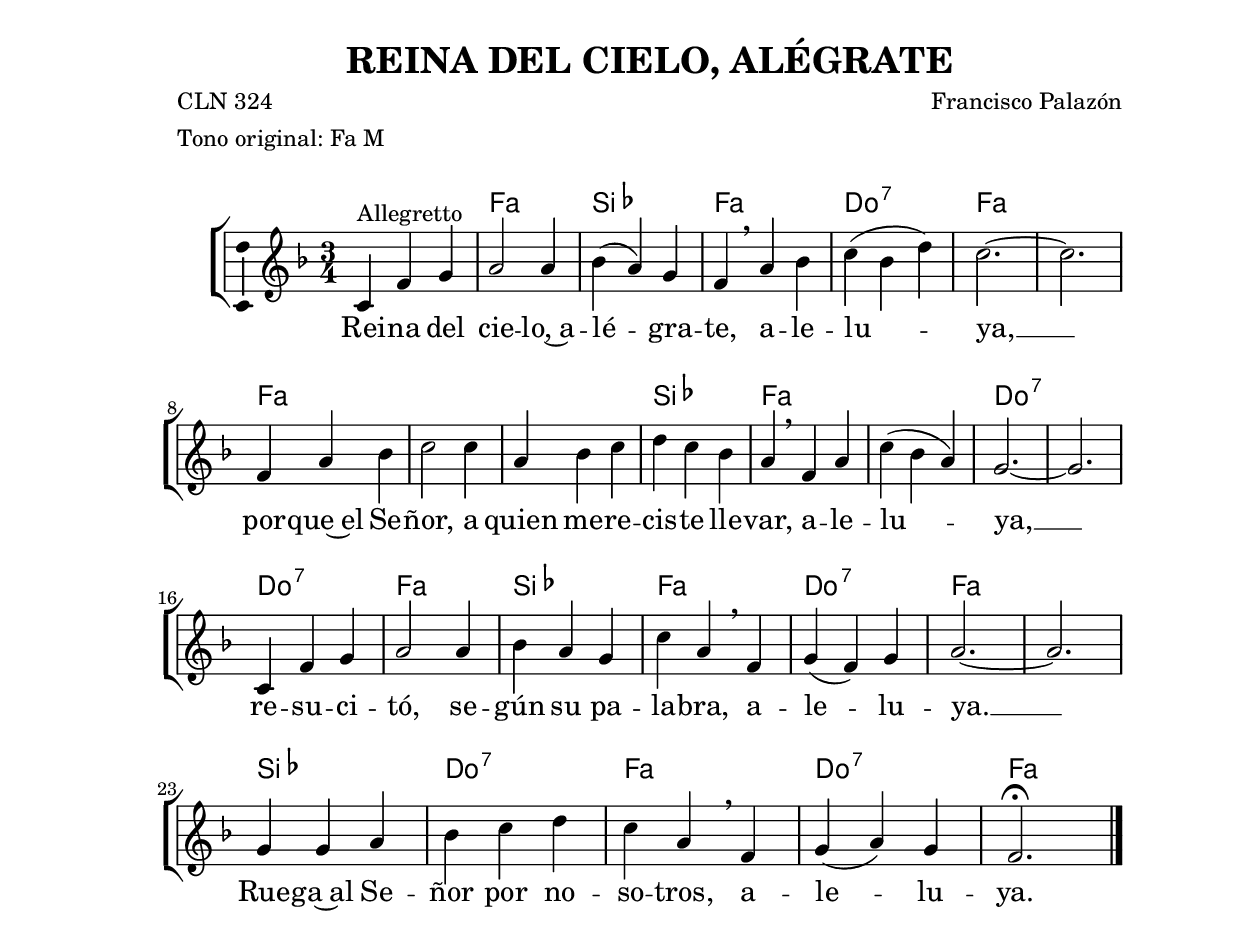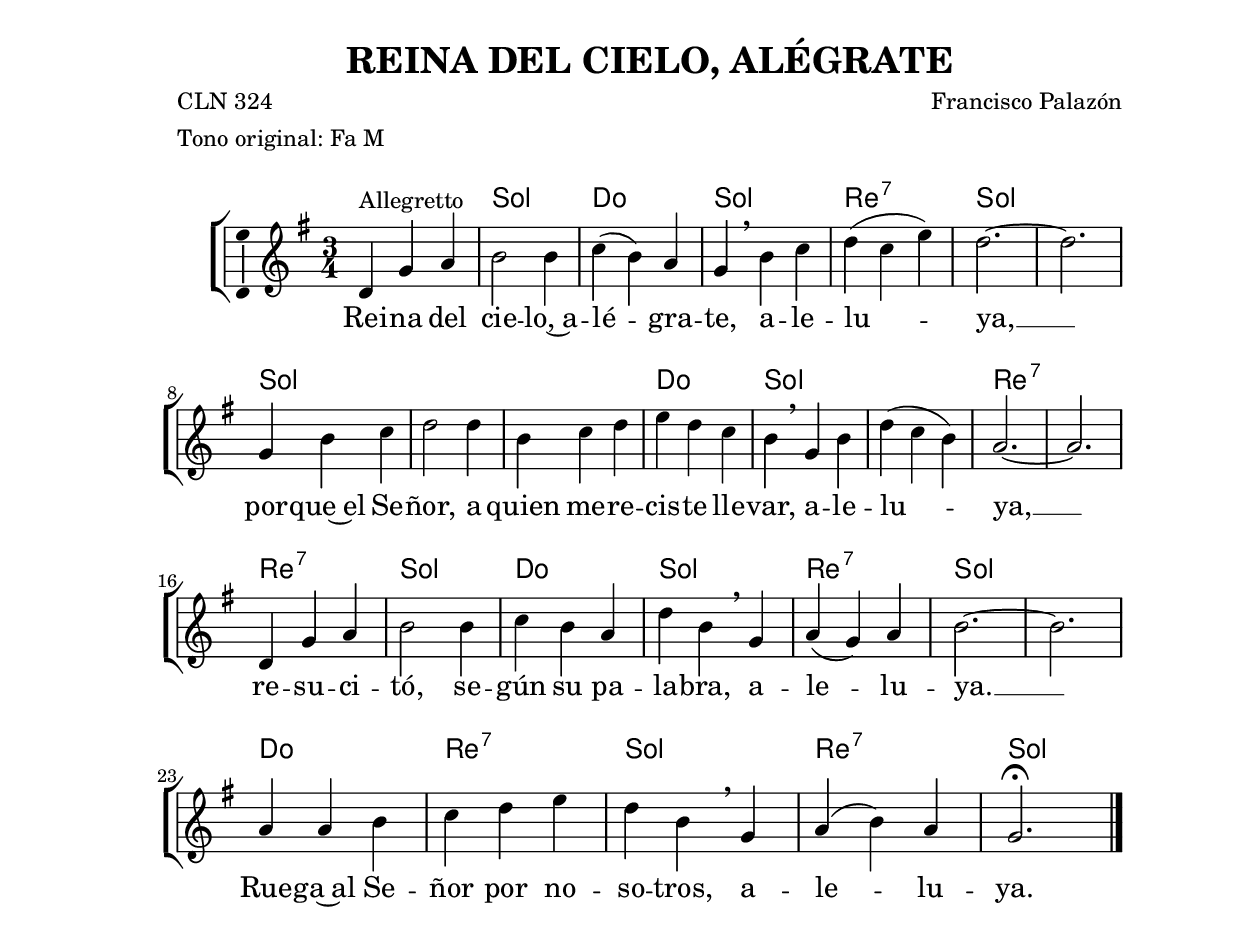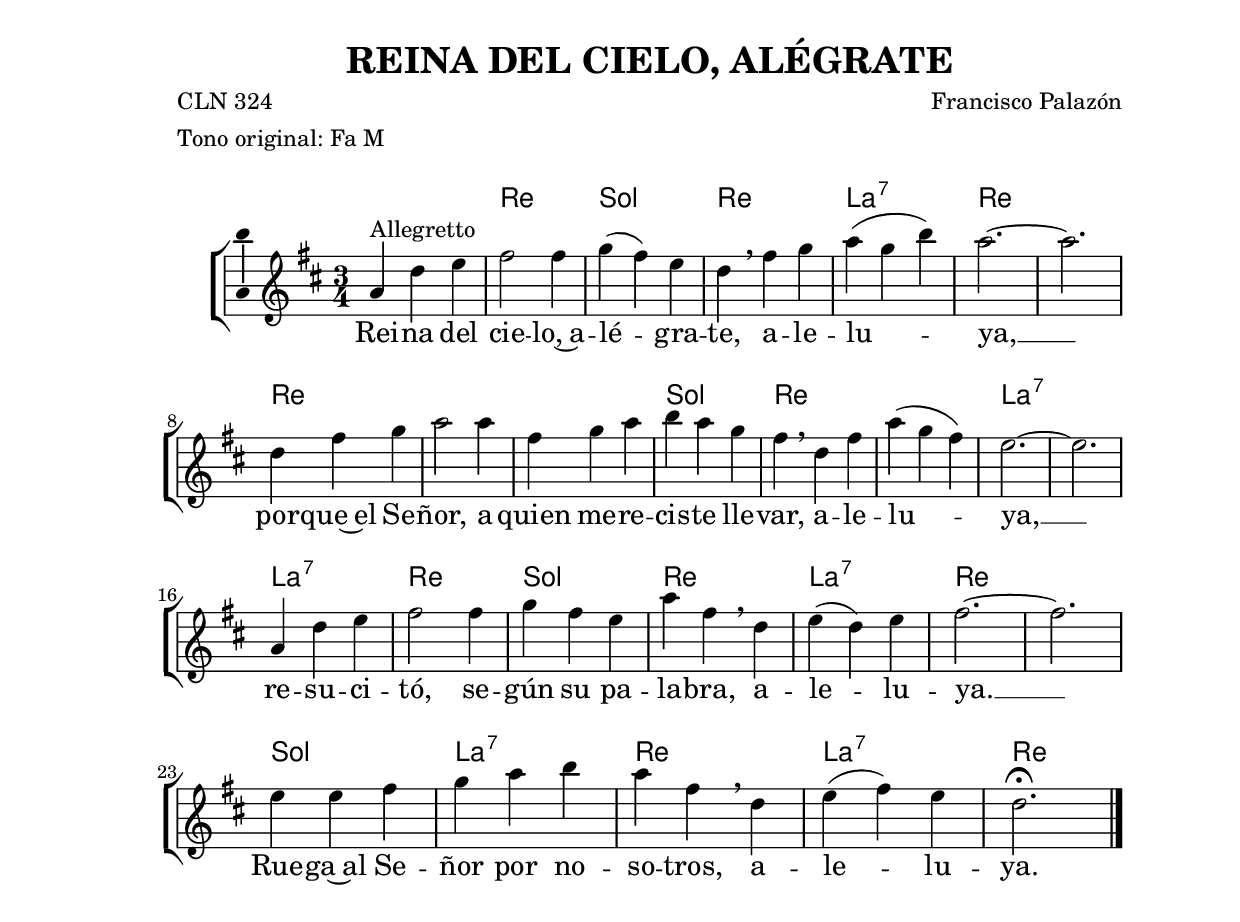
%
%para convertir .midi en .wav:
%timidity filename.midi -Ow -o finename.wav
%
%
%Para convertir de .wav a .mp3:
%lame -h -m j filename.wav
%
%
%para escuchar el midi:
%timidity nombrefichero.midi
%


%versión de lilypond para la que se ha escrito esta partitura:
\version "2.16.0"

	%Tamaño papel
	#(set-default-paper-size "a4")
	%Tamaño partitura
	#(set-global-staff-size 20)
	%No responde al pulsar sobre una nota
	#(ly:set-option 'point-and-click #f)

%parámetros del encabezamiento:
\header {
	title = "REINA DEL CIELO, ALÉGRATE"
	subtitle = ""
	composer = "Francisco Palazón"
	poet = "CLN 324"
	meter = "Tono original: Fa M"
	arranger = ""
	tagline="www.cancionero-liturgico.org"
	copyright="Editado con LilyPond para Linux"
	}

%parámetros asociados al papel:
\paper  {
	oddHeaderMarkup = \markup {\fill-line { \on-the-fly #not-first-page \fromproperty #'header:title \on-the-fly #not-first-page \fromproperty #'header:composer }}
	evenHeaderMarkup = \markup {\fill-line { \fromproperty #'header:composer \fromproperty #'header:title }}
	#(set-paper-size "a4")
	print-page-number = ##f
	first-page-number = 1
	print-first-page-number = ##f
%	head-separation = 3.0 \cm
	top-margin = 2.0 \cm
%%%	bottom-margin = 0.5\cm
	bottom-margin = -2.0\cm
	left-margin = 3.0 \cm
	line-width = 16.0 \cm 
	indent = 8\mm
	interscoreline = 2.\mm
	between-system-space = 15\mm
%	para que las partituras no llenen la hoja:
	ragged-bottom = ##t
%	idem para la última hoja:
	ragged-last-bottom = ##f
%	para que las partituras llenen el ancho del papel:
	ragged-last = ##f
	after-title-space = 2.5 \cm
%page-count=1
%system-count=4

	%Flexible Vertical Spacing
%	markup-markup-spacing =
%	#'((basic-distance . 15) (minimum-distance . 15) (padding . 3))
	markup-system-spacing =
	#'((basic-distance . 15) (minimum-distance . 15) (padding . 3))
	system-system-spacing =
	#'((basic-distance . 15) (minimum-distance . 15) (padding . 3))
	score-system-spacing =
	#'((basic-distance . 15) (minimum-distance . 15) (padding . 5))
%	top-system-spacing = % header
%	#'((basic-distance . 8) (minimum-distance . 0) (padding . 0))
%	top-markup-spacing =
%	#'((basic-distance . 20) (minimum-distance . 20) (padding . 0))
	last-bottom-spacing = % footer
	#'((basic-distance . 5) (minimum-distance . 5) (padding . 0))
%	score-markup-spacing =
%	#'((basic-distance . 16) (minimum-distance . 13) (padding . 0))

	}


%parámetros que afectan a toda la partitura:
global =  {
	%clave de sol (G):
	\clef G
	%armadura:
%	\transpose f ees
	\key f \major
	\tempo 4=150
	\set Score.tempoHideNote = ##t
	}


acordes = {
	\italianChords
	\chordmode {
%	\transpose f ees
{

s2.
f2. bes f c:7 f f f f f bes f f c:7 c:7 c:7 f bes f c:7 f f bes c:7 f c:7 f

	}
	}
}

melodia = 
%	\transpose f ees
{
	\relative c'{

	\time 3/4

c4^"Allegretto" f g
a2 a4
bes4 (a) g
f4 \breathe a bes
c4 (bes d)
c2.~
c2.

\break

f,4 a bes
c2 c4
a4 bes c
d4 c bes
a4 \breathe f a
c4 (bes a)
g2.~
g2.

\break

c,4 f g
a2 a4
bes4 a g
c4 a \breathe f
g4 (f) g
a2.~
a2.

\break

g4 g a
bes4 c d
c4 a \breathe f
g4 (a) g
f2. \fermata

\bar "|."

	}
	}


texto = \lyricmode {
Rei -- na del cie -- lo,~a -- lé -- gra -- te, a -- le -- lu -- ya, __
por -- que~el Se -- ñor, a quien me -- re -- cis -- te lle -- var, a -- le -- lu -- ya, __
re -- su -- ci -- tó, se -- gún su pa -- la -- bra, a -- le -- lu -- ya. __
Rue -- ga~al Se -- ñor por no -- so -- tros, a -- le -- lu -- ya.

	}


acordesStaff = \context ChordNames = acordesStaff <<
	\set chordChanges = ##t
	\acordes
	>>


vozStaff = \context Voice = vozStaff
\with {\consists "Ambitus_engraver"}
<<
%	\set Staff.instrumentName = ""
%	\set Staff.shortInstrumentName = ""
%	\set Staff.midiInstrument = #"clarinet"
%	\set Staff.midiInstrument = #"cello"
	\set Staff.midiInstrument = #"flute"
%	\set Staff.midiInstrument = #"electric guitar (jazz)"
%	\set Staff.midiInstrument = #"english horn"
%	\set Staff.midiInstrument = #"violin"
%	\set Staff.midiInstrument = #"glockenspiel"
	\set Staff.midiMinimumVolume = #0.7
	\set Staff.midiMaximumVolume = #0.9
	\global
	\melodia
	>>

textoStaff = \context Lyrics = textoStaff <<
	\lyricsto vozStaff \texto
	>>

\book {
	\score {
		\context ChoirStaff {
			\override StaffGroup.SystemStartBracket #'collapse-height = #1
			\override Score.SystemStartBar #'collapse-height = #1
			<<
			\acordesStaff
			\vozStaff
			\textoStaff
			>>
			}
		\layout {
	    		\context {
				\Lyrics
				\override LyricText #'font-size = #2
				}
	   		 \context {
				\Score
				\override StaffSymbol #'staff-space = #(magstep +3)
				}
			}
		}
	\score {
		\unfoldRepeats
		\context ChoirStaff {
			<<
			\acordesStaff
			\vozStaff
			>>
			}
		\midi {
	  		\context {
	  			\Score
				tempoWholesPerMinute = #(ly:make-moment 70 4)
				}
			}
		}
	}



#(define output-suffix "C")
\book {
	\score {
		\context ChoirStaff {
			\override StaffGroup.SystemStartBracket #'collapse-height = #1
			\override Score.SystemStartBar #'collapse-height = #1
\transpose c d
			<<
			\acordesStaff
			\vozStaff
			\textoStaff
			>>
			}
		\layout {
	    		\context {
				\Lyrics
				\override LyricText #'font-size = #2
				}
	   		 \context {
				\Score
				\override StaffSymbol #'staff-space = #(magstep +3)
				}
			}
		}
	}

#(define output-suffix "S")
\book {
	\score {
		\context ChoirStaff {
			\override StaffGroup.SystemStartBracket #'collapse-height = #1
			\override Score.SystemStartBar #'collapse-height = #1
\transpose c a
			<<
			\acordesStaff
			\vozStaff
			\textoStaff
			>>
			}
		\layout {
	    		\context {
				\Lyrics
				\override LyricText #'font-size = #2
				}
	   		 \context {
				\Score
				\override StaffSymbol #'staff-space = #(magstep +3)
				}
			}
		}
	}


